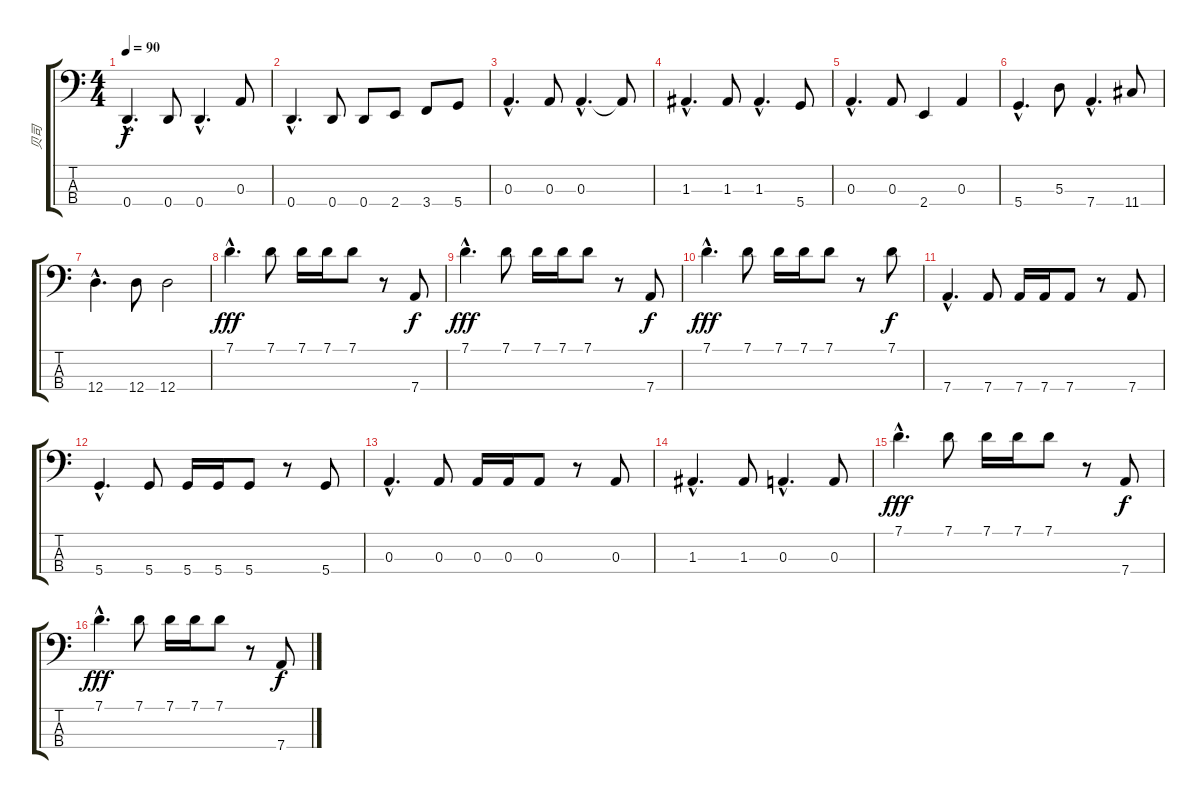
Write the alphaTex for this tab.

\track ("贝司" "贝司") {instrument electricbasspick}
\staff {score tabs}
\tuning (G2 D2 A1 D1) {hide}
\ts (4 4)
\tempo 90
\clef f4
\ks c
0.4{hac}.4{d dy f} 0.4.8 0.4{hac}.4{d} 0.3.8 |
0.4{hac}.4{d} 0.4.8 0.4.8 2.4.8 3.4.8 5.4.8 |
0.3{hac}.4{d} 0.3.8 0.3{hac}.4{d} 0.3{t}.8 |
1.3{hac}.4{d} 1.3.8 1.3{hac}.4{d} 5.4.8 |
0.3{hac}.4{d} 0.3.8 2.4.4 0.3.4 |
5.4{hac}.4{d} 5.3.8 7.4{hac}.4{d} 11.4.8 |
12.4{hac}.4{d} 12.4.8 12.4.2 |
7.1{hac}.4{d dy fff} 7.1.8 7.1.16 7.1.16 7.1.8 r.8 7.4.8{dy f} |
7.1{hac}.4{d dy fff} 7.1.8 7.1.16 7.1.16 7.1.8 r.8 7.4.8{dy f} |
7.1{hac}.4{d dy fff} 7.1.8 7.1.16 7.1.16 7.1.8 r.8 7.1.8{dy f} |
7.4{hac}.4{d} 7.4.8 7.4.16 7.4.16 7.4.8 r.8 7.4.8 |
5.4{hac}.4{d} 5.4.8 5.4.16 5.4.16 5.4.8 r.8 5.4.8 |
0.3{hac}.4{d} 0.3.8 0.3.16 0.3.16 0.3.8 r.8 0.3.8 |
1.3{hac}.4{d} 1.3.8 0.3{hac}.4{d} 0.3.8 |
7.1{hac}.4{d dy fff} 7.1.8 7.1.16 7.1.16 7.1.8 r.8 7.4.8{dy f} |
7.1{hac}.4{d dy fff} 7.1.8 7.1.16 7.1.16 7.1.8 r.8 7.4.8{dy f}
